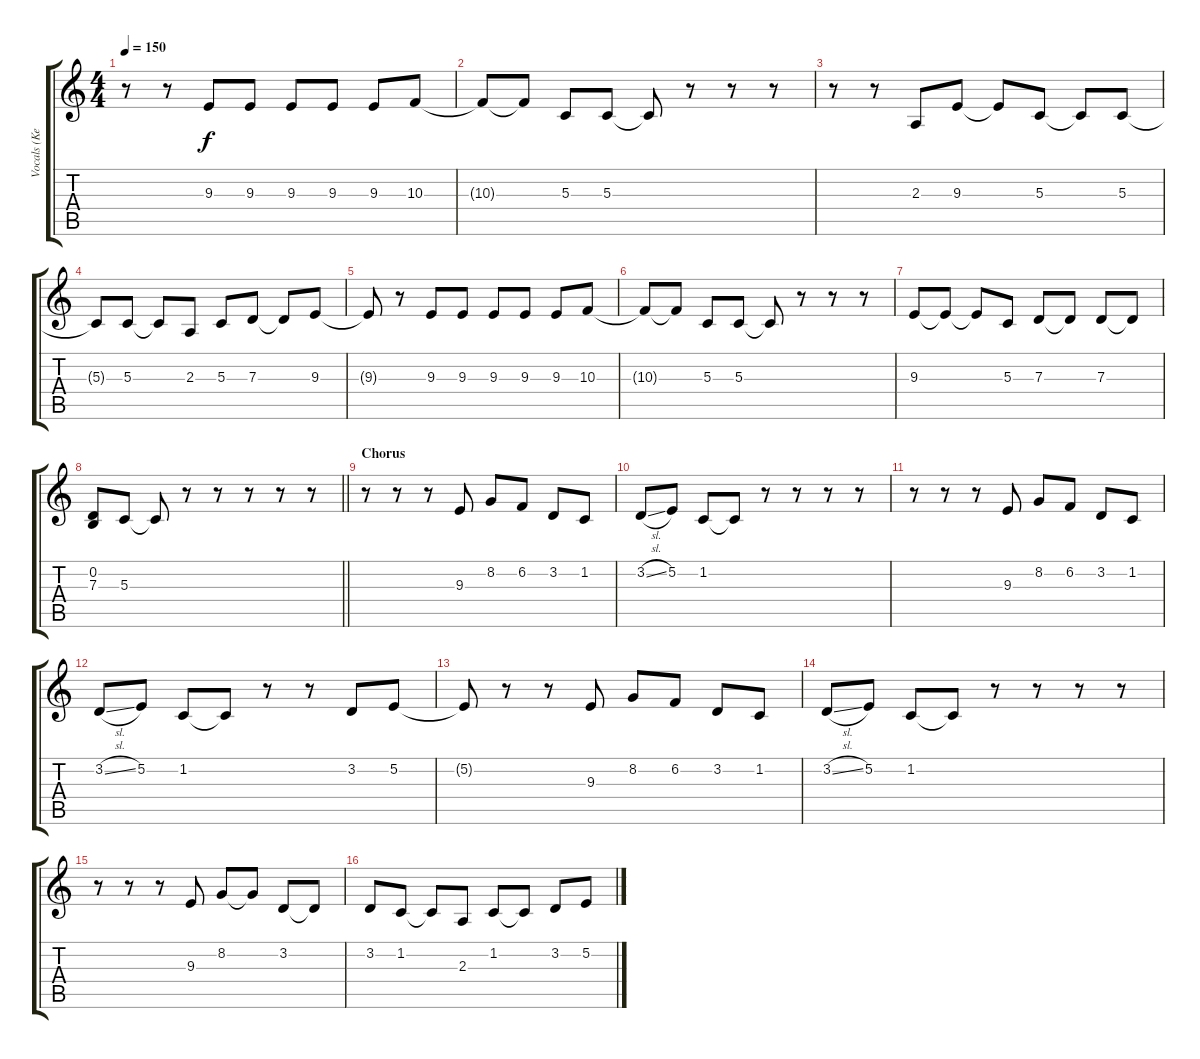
\track ("Vocals (Kele)" "Vocals (Ke") {instrument altosax}
\staff {score tabs}
\tuning (E4 B3 G3 D3 A2 E2) {hide}
\ts (4 4)
\tempo 150
\clef g2
\ks c
r.8{dy f} r.8 9.3.8 9.3.8 9.3.8 9.3.8 9.3.8 10.3.8 |
10.3{t}.8 10.3{t}.8 5.3.8 5.3.8 5.3{t}.8 r.8 r.8 r.8 |
r.8 r.8 2.3.8 9.3.8 9.3{t}.8 5.3.8 5.3{t}.8 5.3.8 |
5.3{t}.8 5.3.8 5.3{t}.8 2.3.8 5.3.8 7.3.8 7.3{t}.8 9.3.8 |
9.3{t}.8 r.8 9.3.8 9.3.8 9.3.8 9.3.8 9.3.8 10.3.8 |
10.3{t}.8 10.3{t}.8 5.3.8 5.3.8 5.3{t}.8 r.8 r.8 r.8 |
9.3.8 9.3{t}.8 9.3{t}.8 5.3.8 7.3.8 7.3{t}.8 7.3.8 7.3{t}.8 |
\barLineRight lightlight
(0.2 7.3).8 5.3.8 5.3{t}.8 r.8 r.8 r.8 r.8 r.8 |
\section ("" "Chorus")
r.8 r.8 r.8 9.3.8 8.2.8 6.2.8 3.2.8 1.2.8 |
3.2{sl}.8 5.2.8 1.2.8 1.2{t}.8 r.8 r.8 r.8 r.8 |
r.8 r.8 r.8 9.3.8 8.2.8 6.2.8 3.2.8 1.2.8 |
3.2{sl}.8 5.2.8 1.2.8 1.2{t}.8 r.8 r.8 3.2.8 5.2.8 |
5.2{t}.8 r.8 r.8 9.3.8 8.2.8 6.2.8 3.2.8 1.2.8 |
3.2{sl}.8 5.2.8 1.2.8 1.2{t}.8 r.8 r.8 r.8 r.8 |
r.8 r.8 r.8 9.3.8 8.2.8 8.2{t}.8 3.2.8 3.2{t}.8 |
3.2.8 1.2.8 1.2{t}.8 2.3.8 1.2.8 1.2{t}.8 3.2.8 5.2.8
